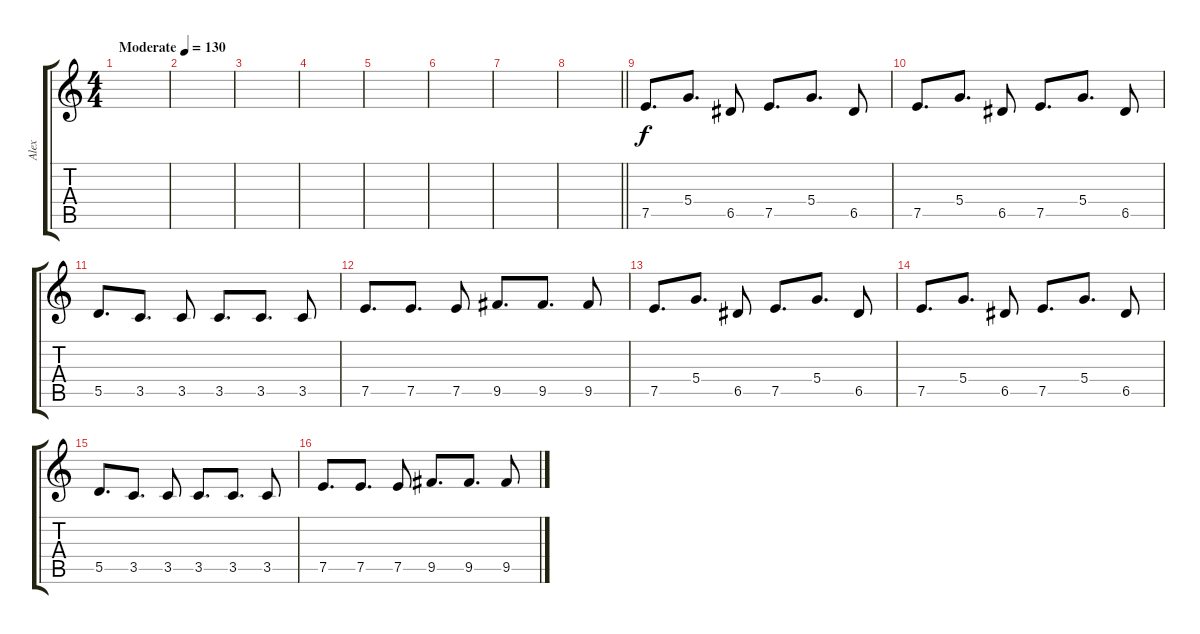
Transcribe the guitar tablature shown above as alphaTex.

\track ("Alex" "Alex") {instrument overdrivenguitar}
\staff {score tabs}
\tuning (E4 B3 G3 D3 A2 E2) {hide}
\ts (4 4)
\tempo (130 "Moderate")
\clef g2
\ks c
|
|
|
|
|
|
|
\barLineRight lightlight
|
7.5.8{d instrument overdrivenguitar} 5.4.8{d} 6.5.8 7.5.8{d} 5.4.8{d} 6.5.8 |
7.5.8{d} 5.4.8{d} 6.5.8 7.5.8{d} 5.4.8{d} 6.5.8 |
5.5.8{d} 3.5.8{d} 3.5.8 3.5.8{d} 3.5.8{d} 3.5.8 |
7.5.8{d} 7.5.8{d} 7.5.8 9.5.8{d} 9.5.8{d} 9.5.8 |
7.5.8{d} 5.4.8{d} 6.5.8 7.5.8{d} 5.4.8{d} 6.5.8 |
7.5.8{d} 5.4.8{d} 6.5.8 7.5.8{d} 5.4.8{d} 6.5.8 |
5.5.8{d} 3.5.8{d} 3.5.8 3.5.8{d} 3.5.8{d} 3.5.8 |
7.5.8{d} 7.5.8{d} 7.5.8 9.5.8{d} 9.5.8{d} 9.5.8
